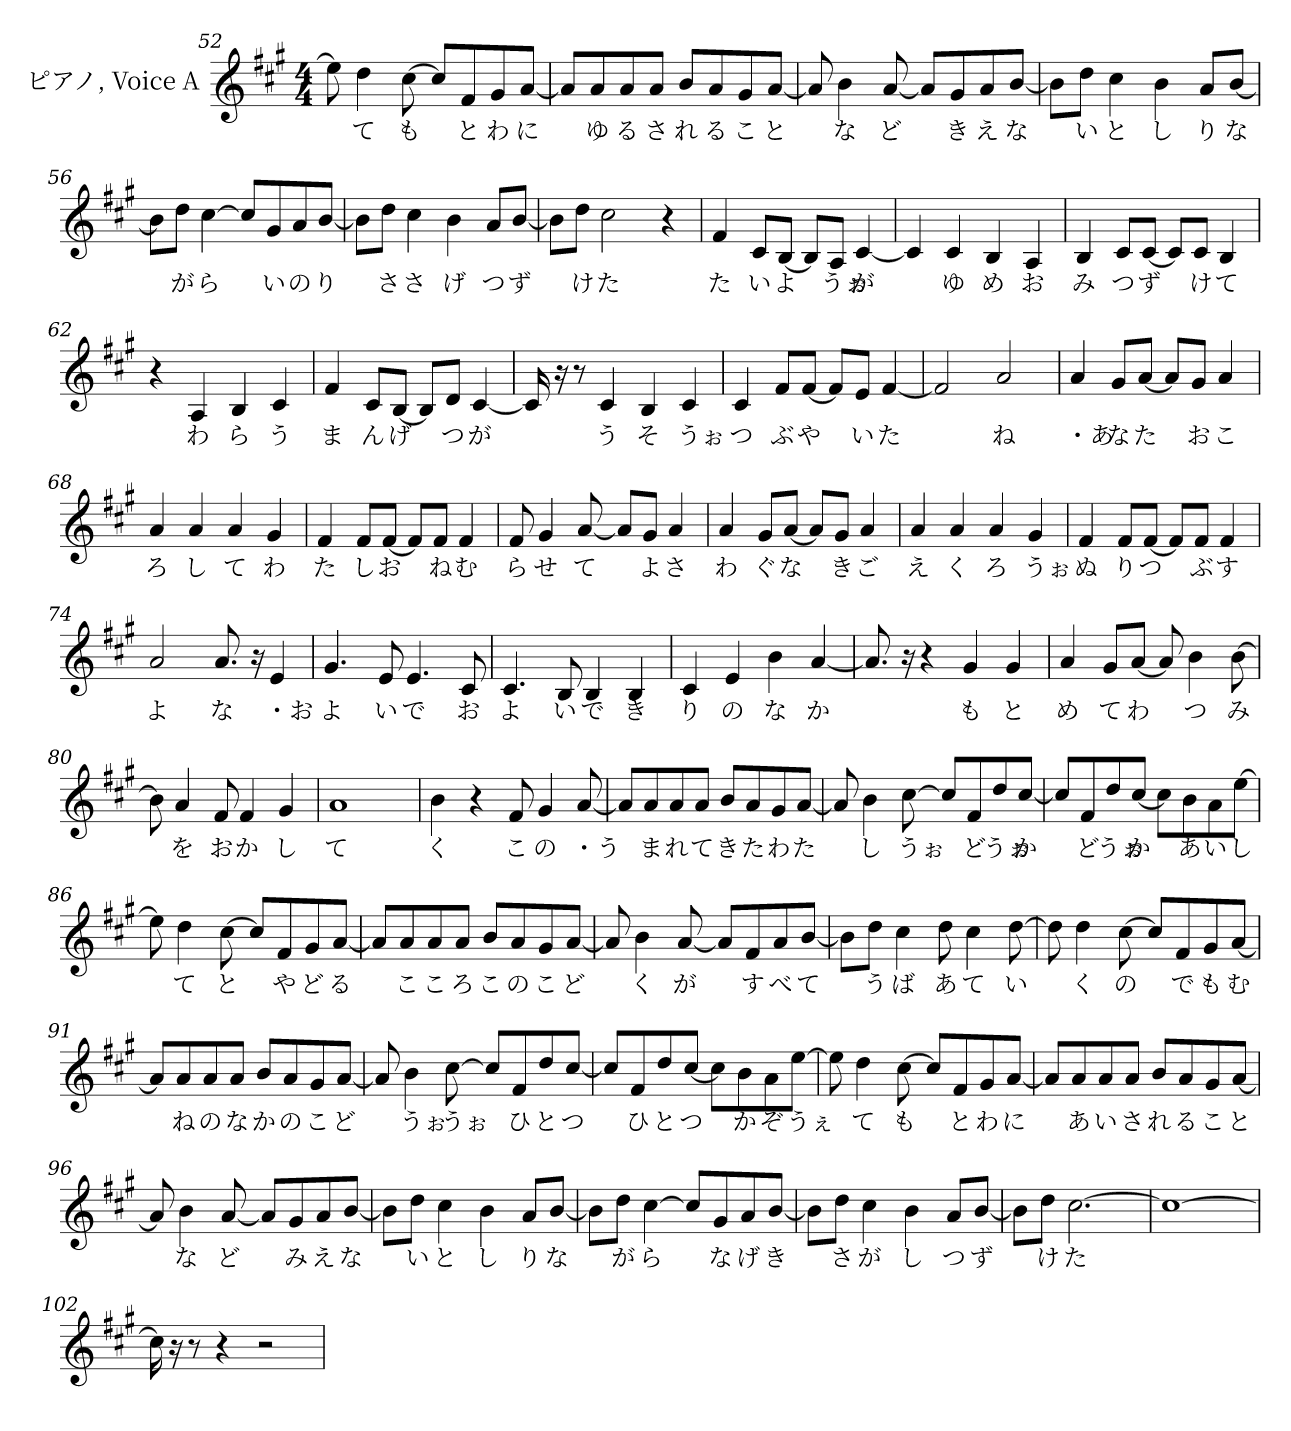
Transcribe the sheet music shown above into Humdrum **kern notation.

**kern	**text
*part1	*part1
*staff1	*staff1
*I"ピアノ, Voice A	*
!!LO:LB:g=z
*clefG2	*
*k[f#c#g#]	*
*M4/4	*
=52	=52
8ee\]	.
!	!LO:LY:b
4dd\	て
!	!LO:LY:b
[8cc#\	も
8cc#/L]	.
!	!LO:LY:b
8f#/	と
!	!LO:LY:b
8g#/	わ
!	!LO:LY:b
[8a/J	に
=53	=53
8a/L]	.
!	!LO:LY:b
8a/	ゆ
!	!LO:LY:b
8a/	る
!	!LO:LY:b
8a/J	さ
!	!LO:LY:b
8b/L	れ
!	!LO:LY:b
8a/	る
!	!LO:LY:b
8g#/	こ
!	!LO:LY:b
[8a/J	と
=54	=54
8a/]	.
!	!LO:LY:b
4b\	な
!	!LO:LY:b
[8a/	ど
8a/L]	.
!	!LO:LY:b
8g#/	き
!	!LO:LY:b
8a/	え
!	!LO:LY:b
[8b/J	な
=55	=55
8b\L]	.
!	!LO:LY:b
8dd\J	い
!	!LO:LY:b
4cc#\	と
!	!LO:LY:b
4b\	し
!	!LO:LY:b
8a/L	り
!	!LO:LY:b
[8b/J	な
=56	=56
8b\L]	.
!	!LO:LY:b
8dd\J	が
!	!LO:LY:b
[4cc#\	ら
8cc#/L]	.
!	!LO:LY:b
8g#/	い
!	!LO:LY:b
8a/	の
!	!LO:LY:b
[8b/J	り
=57	=57
8b\L]	.
!	!LO:LY:b
8dd\J	さ
!	!LO:LY:b
4cc#\	さ
!	!LO:LY:b
4b\	げ
!	!LO:LY:b
8a/L	つ
!	!LO:LY:b
[8b/J	ず
!!LO:LB:g=z
=58	=58
8b\L]	.
!	!LO:LY:b
8dd\J	け
!	!LO:LY:b
2cc#\	た
4r	.
=59	=59
!	!LO:LY:b
4f#/	た
!	!LO:LY:b
8c#/L	い
!	!LO:LY:b
[8B/J	よ
8B/L]	.
!	!LO:LY:b
8A/J	うぉ
!	!LO:LY:b
[4c#/	が
=60	=60
4c#/]	.
!	!LO:LY:b
4c#/	ゆ
!	!LO:LY:b
4B/	め
!	!LO:LY:b
4A/	お
=61	=61
!	!LO:LY:b
4B/	み
!	!LO:LY:b
8c#/L	つ
!	!LO:LY:b
[8c#/J	ず
8c#/L]	.
!	!LO:LY:b
8c#/J	け
!	!LO:LY:b
4B/	て
=62	=62
4r	.
!	!LO:LY:b
4A/	わ
!	!LO:LY:b
4B/	ら
!	!LO:LY:b
4c#/	う
=63	=63
!	!LO:LY:b
4f#/	ま
!	!LO:LY:b
8c#/L	ん
!	!LO:LY:b
[8B/J	げ
8B/L]	.
!	!LO:LY:b
8d/J	つ
!	!LO:LY:b
[4c#/	が
!!LO:LB:g=z
=64	=64
16c#/]	.
16r	.
8r	.
!	!LO:LY:b
4c#/	う
!	!LO:LY:b
4B/	そ
!	!LO:LY:b
4c#/	うぉ
=65	=65
!	!LO:LY:b
4c#/	つ
!	!LO:LY:b
8f#/L	ぶ
!	!LO:LY:b
[8f#/J	や
8f#/L]	.
!	!LO:LY:b
8e/J	い
!	!LO:LY:b
[4f#/	た
=66	=66
2f#/]	.
!	!LO:LY:b
2a/	ね
=67	=67
!	!LO:LY:b
4a/	・あ
!	!LO:LY:b
8g#/L	な
!	!LO:LY:b
[8a/J	た
8a/L]	.
!	!LO:LY:b
8g#/J	お
!	!LO:LY:b
4a/	こ
=68	=68
!	!LO:LY:b
4a/	ろ
!	!LO:LY:b
4a/	し
!	!LO:LY:b
4a/	て
!	!LO:LY:b
4g#/	わ
=69	=69
!	!LO:LY:b
4f#/	た
!	!LO:LY:b
8f#/L	し
!	!LO:LY:b
[8f#/J	お
8f#/L]	.
!	!LO:LY:b
8f#/J	ね
!	!LO:LY:b
4f#/	む
=70	=70
!	!LO:LY:b
8f#/	ら
!	!LO:LY:b
4g#/	せ
!	!LO:LY:b
[8a/	て
8a/L]	.
!	!LO:LY:b
8g#/J	よ
!	!LO:LY:b
4a/	さ
!!LO:LB:g=z
=71	=71
!	!LO:LY:b
4a/	わ
!	!LO:LY:b
8g#/L	ぐ
!	!LO:LY:b
[8a/J	な
8a/L]	.
!	!LO:LY:b
8g#/J	き
!	!LO:LY:b
4a/	ご
=72	=72
!	!LO:LY:b
4a/	え
!	!LO:LY:b
4a/	く
!	!LO:LY:b
4a/	ろ
!	!LO:LY:b
4g#/	うぉ
=73	=73
!	!LO:LY:b
4f#/	ぬ
!	!LO:LY:b
8f#/L	り
!	!LO:LY:b
[8f#/J	つ
8f#/L]	.
!	!LO:LY:b
8f#/J	ぶ
!	!LO:LY:b
4f#/	す
=74	=74
!	!LO:LY:b
2a/	よ
!	!LO:LY:b
8.a/	な
16r	.
!	!LO:LY:b
4e/	・お
=75	=75
!	!LO:LY:b
4.g#/	よ
!	!LO:LY:b
8e/	い
!	!LO:LY:b
4.e/	で
!	!LO:LY:b
8c#/	お
=76	=76
!	!LO:LY:b
4.c#/	よ
!	!LO:LY:b
8B/	い
!	!LO:LY:b
4B/	で
!	!LO:LY:b
4B/	き
=77	=77
!	!LO:LY:b
4c#/	り
!	!LO:LY:b
4e/	の
!	!LO:LY:b
4b\	な
!	!LO:LY:b
[4a/	か
!!LO:PB:g=z
=78	=78
8.a/]	.
16r	.
4r	.
!	!LO:LY:b
4g#/	も
!	!LO:LY:b
4g#/	と
=79	=79
!	!LO:LY:b
4a/	め
!	!LO:LY:b
8g#/L	て
!	!LO:LY:b
[8a/J	わ
8a/]	.
!	!LO:LY:b
4b\	つ
!	!LO:LY:b
[8b\	み
=80	=80
8b\]	.
!	!LO:LY:b
4a/	を
!	!LO:LY:b
8f#/	お
!	!LO:LY:b
4f#/	か
!	!LO:LY:b
4g#/	し
=81	=81
!	!LO:LY:b
1a	て
=82	=82
!	!LO:LY:b
4b\	く
4r	.
!	!LO:LY:b
8f#/	こ
!	!LO:LY:b
4g#/	の
!	!LO:LY:b
[8a/	・う
=83	=83
8a/L]	.
!	!LO:LY:b
8a/	ま
!	!LO:LY:b
8a/	れ
!	!LO:LY:b
8a/J	て
!	!LO:LY:b
8b/L	き
!	!LO:LY:b
8a/	た
!	!LO:LY:b
8g#/	わ
!	!LO:LY:b
[8a/J	た
!!LO:LB:g=z
=84	=84
8a/]	.
!	!LO:LY:b
4b\	し
!	!LO:LY:b
[8cc#\	うぉ
8cc#/L]	.
!	!LO:LY:b
8f#/	ど
!	!LO:LY:b
8dd/	うぉ
!	!LO:LY:b
[8cc#/J	か
=85	=85
8cc#/L]	.
!	!LO:LY:b
8f#/	ど
!	!LO:LY:b
8dd/	うぉ
!	!LO:LY:b
[8cc#/J	か
8cc#\L]	.
!	!LO:LY:b
8b\	あ
!	!LO:LY:b
8a\	い
!	!LO:LY:b
[8ee\J	し
=86	=86
8ee\]	.
!	!LO:LY:b
4dd\	て
!	!LO:LY:b
[8cc#\	と
8cc#/L]	.
!	!LO:LY:b
8f#/	や
!	!LO:LY:b
8g#/	ど
!	!LO:LY:b
[8a/J	る
=87	=87
8a/L]	.
!	!LO:LY:b
8a/	こ
!	!LO:LY:b
8a/	こ
!	!LO:LY:b
8a/J	ろ
!	!LO:LY:b
8b/L	こ
!	!LO:LY:b
8a/	の
!	!LO:LY:b
8g#/	こ
!	!LO:LY:b
[8a/J	ど
=88	=88
8a/]	.
!	!LO:LY:b
4b\	く
!	!LO:LY:b
[8a/	が
8a/L]	.
!	!LO:LY:b
8f#/	す
!	!LO:LY:b
8a/	べ
!	!LO:LY:b
[8b/J	て
!!LO:LB:g=z
=89	=89
8b\L]	.
!	!LO:LY:b
8dd\J	う
!	!LO:LY:b
4cc#\	ば
!	!LO:LY:b
8dd\	あ
!	!LO:LY:b
4cc#\	て
!	!LO:LY:b
[8dd\	い
=90	=90
8dd\]	.
!	!LO:LY:b
4dd\	く
!	!LO:LY:b
[8cc#\	の
8cc#/L]	.
!	!LO:LY:b
8f#/	で
!	!LO:LY:b
8g#/	も
!	!LO:LY:b
[8a/J	む
=91	=91
8a/L]	.
!	!LO:LY:b
8a/	ね
!	!LO:LY:b
8a/	の
!	!LO:LY:b
8a/J	な
!	!LO:LY:b
8b/L	か
!	!LO:LY:b
8a/	の
!	!LO:LY:b
8g#/	こ
!	!LO:LY:b
[8a/J	ど
=92	=92
8a/]	.
!	!LO:LY:b
4b\	うぉ
!	!LO:LY:b
[8cc#\	うぉ
8cc#/L]	.
!	!LO:LY:b
8f#/	ひ
!	!LO:LY:b
8dd/	と
!	!LO:LY:b
[8cc#/J	つ
=93	=93
8cc#/L]	.
!	!LO:LY:b
8f#/	ひ
!	!LO:LY:b
8dd/	と
!	!LO:LY:b
[8cc#/J	つ
8cc#\L]	.
!	!LO:LY:b
8b\	か
!	!LO:LY:b
8a\	ぞ
!	!LO:LY:b
[8ee\J	うぇ
!!LO:LB:g=z
=94	=94
8ee\]	.
!	!LO:LY:b
4dd\	て
!	!LO:LY:b
[8cc#\	も
8cc#/L]	.
!	!LO:LY:b
8f#/	と
!	!LO:LY:b
8g#/	わ
!	!LO:LY:b
[8a/J	に
=95	=95
8a/L]	.
!	!LO:LY:b
8a/	あ
!	!LO:LY:b
8a/	い
!	!LO:LY:b
8a/J	さ
!	!LO:LY:b
8b/L	れ
!	!LO:LY:b
8a/	る
!	!LO:LY:b
8g#/	こ
!	!LO:LY:b
[8a/J	と
=96	=96
8a/]	.
!	!LO:LY:b
4b\	な
!	!LO:LY:b
[8a/	ど
8a/L]	.
!	!LO:LY:b
8g#/	み
!	!LO:LY:b
8a/	え
!	!LO:LY:b
[8b/J	な
=97	=97
8b\L]	.
!	!LO:LY:b
8dd\J	い
!	!LO:LY:b
4cc#\	と
!	!LO:LY:b
4b\	し
!	!LO:LY:b
8a/L	り
!	!LO:LY:b
[8b/J	な
=98	=98
8b\L]	.
!	!LO:LY:b
8dd\J	が
!	!LO:LY:b
[4cc#\	ら
8cc#/L]	.
!	!LO:LY:b
8g#/	な
!	!LO:LY:b
8a/	げ
!	!LO:LY:b
[8b/J	き
=99	=99
8b\L]	.
!	!LO:LY:b
8dd\J	さ
!	!LO:LY:b
4cc#\	が
!	!LO:LY:b
4b\	し
!	!LO:LY:b
8a/L	つ
!	!LO:LY:b
[8b/J	ず
!!LO:LB:g=z
=100	=100
8b\L]	.
!	!LO:LY:b
8dd\J	け
!	!LO:LY:b
[2.cc#\	た
=101	=101
1cc#_	.
=102	=102
16cc#\]	.
16r	.
8r	.
4r	.
2r	.
=	=
*-	*-
